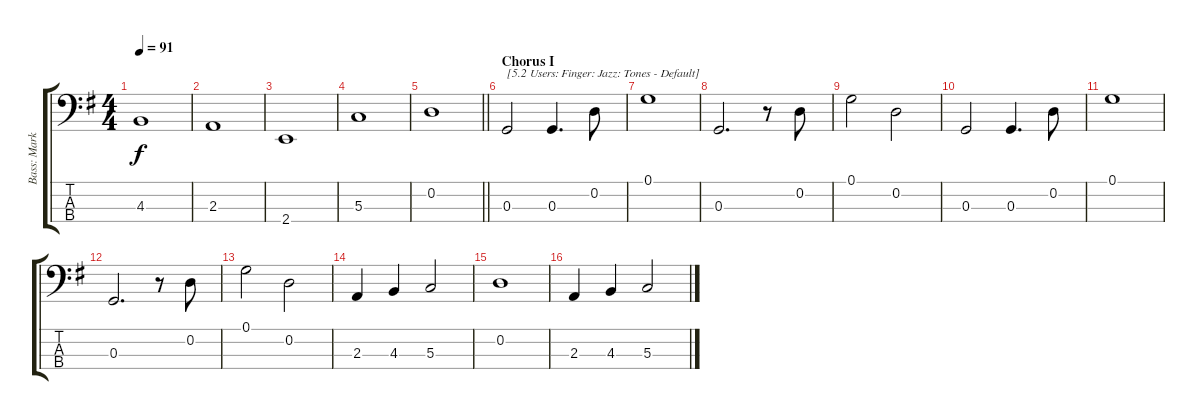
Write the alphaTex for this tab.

\track ("Bass: Mark" "Bass: Mark") {instrument electricbassfinger}
\staff {score tabs}
\tuning (G2 D2 G1 D1) {hide}
\ts (4 4)
\tempo 91
\clef f4
\ks g
4.3.1{dy f} |
2.3.1 |
2.4.1 |
5.3.1 |
\barLineRight lightlight
0.2.1 |
\section ("" "Chorus I")
0.3.2{txt "[5.2 Users: Finger: Jazz: Tones - Default]" volume 13 instrument electricbassfinger} 0.3.4{d} 0.2.8 |
0.1.1 |
0.3.2{d} r.8 0.2.8 |
0.1.2 0.2.2 |
0.3.2 0.3.4{d} 0.2.8 |
0.1.1 |
0.3.2{d} r.8 0.2.8 |
0.1.2 0.2.2 |
2.3.4 4.3.4 5.3.2 |
0.2.1 |
2.3.4 4.3.4 5.3.2
